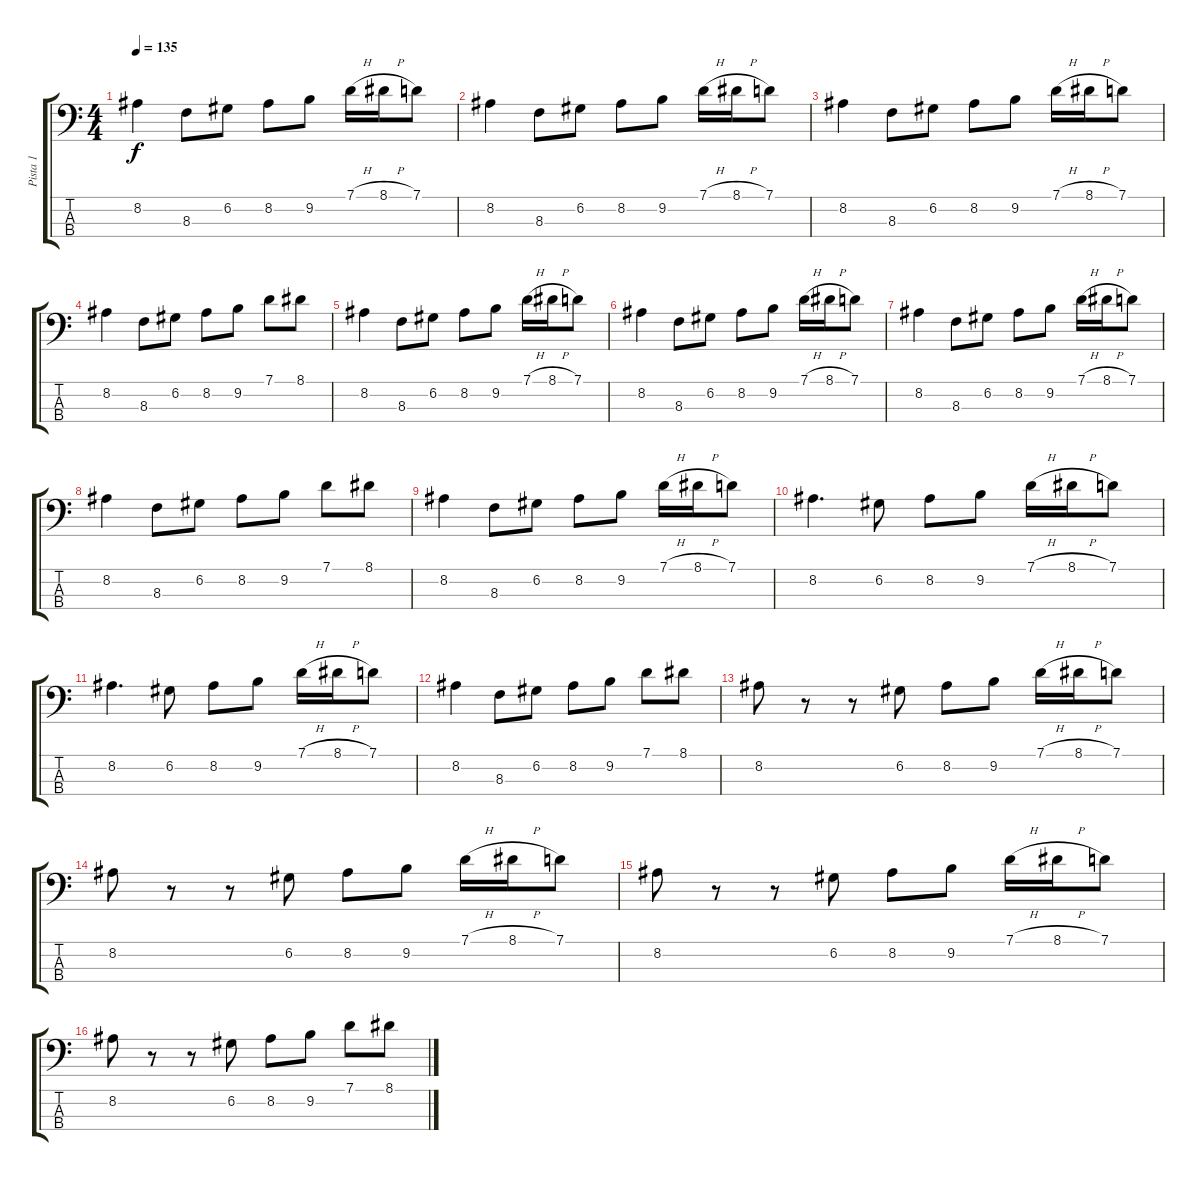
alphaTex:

\track ("Pista 1" "Pista 1") {instrument electricbasspick}
\staff {score tabs}
\tuning (G2 D2 A1 E1) {hide}
\ts (4 4)
\tempo 135
\clef f4
\ks c
8.2.4{dy f} 8.3.8 6.2.8 8.2.8 9.2.8 7.1{h}.16 8.1{h}.16 7.1.8 |
8.2.4 8.3.8 6.2.8 8.2.8 9.2.8 7.1{h}.16 8.1{h}.16 7.1.8 |
8.2.4 8.3.8 6.2.8 8.2.8 9.2.8 7.1{h}.16 8.1{h}.16 7.1.8 |
8.2.4 8.3.8 6.2.8 8.2.8 9.2.8 7.1.8 8.1.8 |
8.2.4 8.3.8 6.2.8 8.2.8 9.2.8 7.1{h}.16 8.1{h}.16 7.1.8 |
8.2.4 8.3.8 6.2.8 8.2.8 9.2.8 7.1{h}.16 8.1{h}.16 7.1.8 |
8.2.4 8.3.8 6.2.8 8.2.8 9.2.8 7.1{h}.16 8.1{h}.16 7.1.8 |
8.2.4 8.3.8 6.2.8 8.2.8 9.2.8 7.1.8 8.1.8 |
8.2.4 8.3.8 6.2.8 8.2.8 9.2.8 7.1{h}.16 8.1{h}.16 7.1.8 |
8.2.4{d} 6.2.8 8.2.8 9.2.8 7.1{h}.16 8.1{h}.16 7.1.8 |
8.2.4{d} 6.2.8 8.2.8 9.2.8 7.1{h}.16 8.1{h}.16 7.1.8 |
8.2.4 8.3.8 6.2.8 8.2.8 9.2.8 7.1.8 8.1.8 |
8.2.8 r.8 r.8 6.2.8 8.2.8 9.2.8 7.1{h}.16 8.1{h}.16 7.1.8 |
8.2.8 r.8 r.8 6.2.8 8.2.8 9.2.8 7.1{h}.16 8.1{h}.16 7.1.8 |
8.2.8 r.8 r.8 6.2.8 8.2.8 9.2.8 7.1{h}.16 8.1{h}.16 7.1.8 |
8.2.8 r.8 r.8 6.2.8 8.2.8 9.2.8 7.1.8 8.1.8
